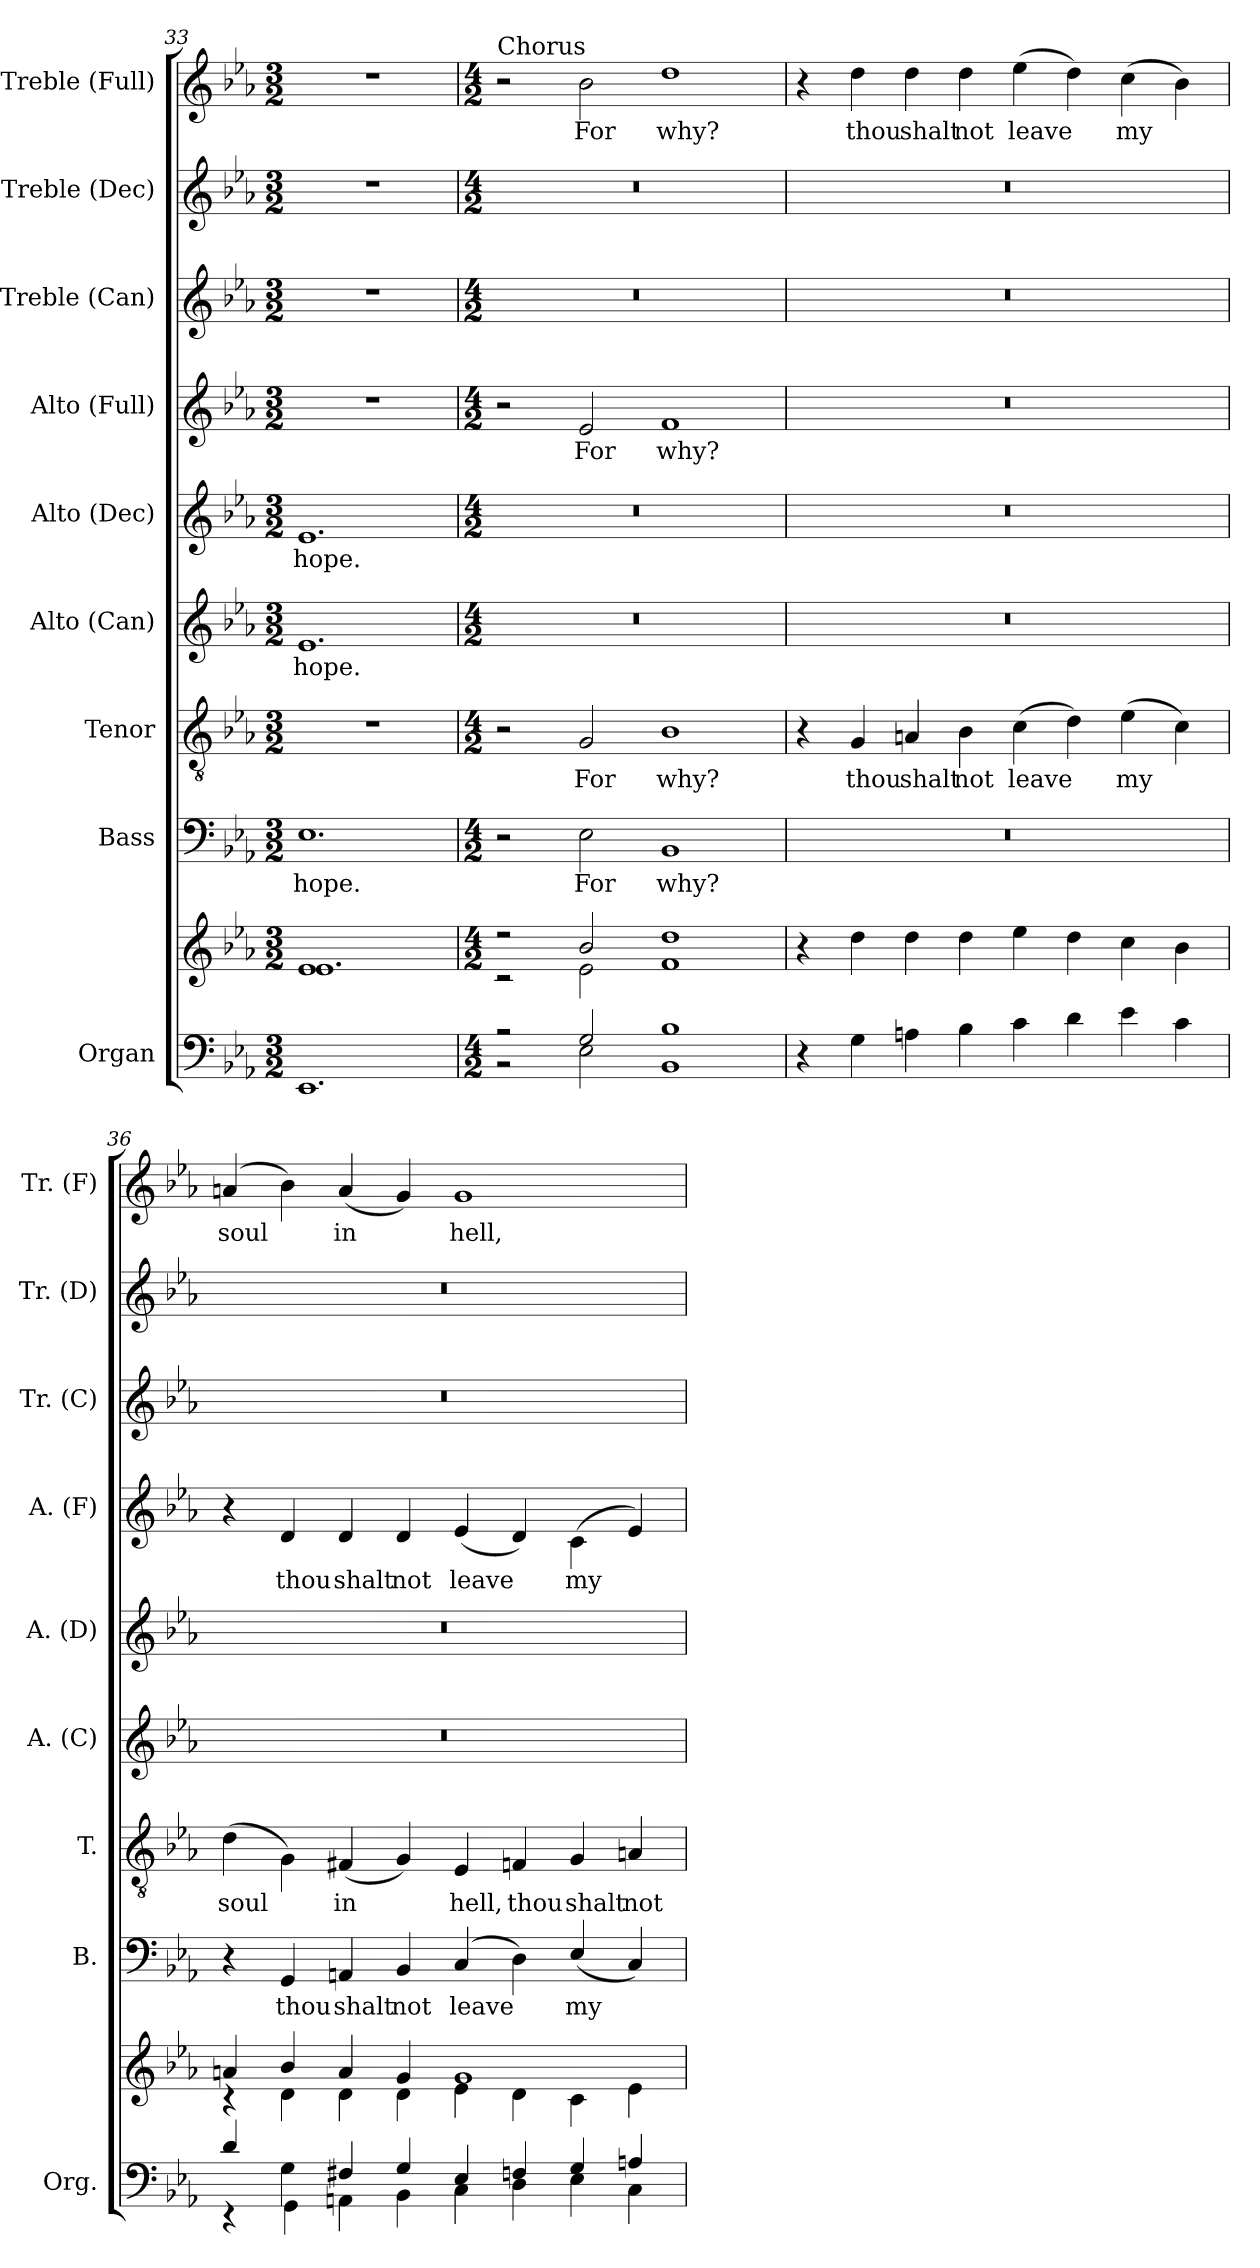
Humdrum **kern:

**kern	**kern	**kern	**text	**kern	**text	**kern	**text	**kern	**text	**kern	**text	**kern	**kern	**kern	**text
*part9	*part9	*part8	*part8	*part7	*part7	*part6	*part6	*part5	*part5	*part4	*part4	*part3	*part2	*part1	*part1
*staff10	*staff9	*staff8	*staff8	*staff7	*staff7	*staff6	*staff6	*staff5	*staff5	*staff4	*staff4	*staff3	*staff2	*staff1	*staff1
*I"Organ	*	*I"Bass	*	*I"Tenor	*	*I"Alto (Can)	*	*I"Alto (Dec)	*	*I"Alto (Full)	*	*I"Treble (Can)	*I"Treble (Dec)	*I"Treble (Full)	*
*I'Org.	*	*I'B.	*	*I'T.	*	*I'A. (C)	*	*I'A. (D)	*	*I'A. (F)	*	*I'Tr. (C)	*I'Tr. (D)	*I'Tr. (F)	*
*clefF4	*clefG2	*clefF4	*	*clefGv2	*	*clefG2	*	*clefG2	*	*clefG2	*	*clefG2	*clefG2	*clefG2	*
*	*	*	*	*ITrd7c12	*	*	*	*	*	*	*	*	*	*	*
*k[b-e-a-]	*k[b-e-a-]	*k[b-e-a-]	*	*k[b-e-a-]	*	*k[b-e-a-]	*	*k[b-e-a-]	*	*k[b-e-a-]	*	*k[b-e-a-]	*k[b-e-a-]	*k[b-e-a-]	*
*E-:	*E-:	*E-:	*	*E-:	*	*E-:	*	*E-:	*	*E-:	*	*E-:	*E-:	*E-:	*
*M3/2	*M3/2	*M3/2	*	*M3/2	*	*M3/2	*	*M3/2	*	*M3/2	*	*M3/2	*M3/2	*M3/2	*
=33	=33	=33	=33	=33	=33	=33	=33	=33	=33	=33	=33	=33	=33	=33	=33
*	*^	*	*	*	*	*	*	*	*	*	*	*	*	*	*
!	!	!	!	!LO:LY:b:color=#000000	!LO:N:vis=1	!	!	!	!	!	!	!	!	!	!	!
!	!	!	!	!	!	!	!	!LO:LY:b:color=#000000	!	!	!	!	!	!	!	!
!	!	!	!	!	!	!	!	!	!	!LO:LY:b:color=#000000	!LO:N:vis=1	!	!LO:N:vis=1	!LO:N:vis=1	!LO:N:vis=1	!
1.EE-i	1.e-i	1.e-i	1.E-i	hope.	1.r	.	1.e-i	hope.	1.e-i	hope.	1.r	.	1.r	1.r	1.r	.
!!LO:LB:g=z
=34	=34	=34	=34	=34	=34	=34	=34	=34	=34	=34	=34	=34	=34	=34	=34	=34
*M4/2	*M4/2	*	*M4/2	*	*M4/2	*	*M4/2	*	*M4/2	*	*M4/2	*	*M4/2	*M4/2	*M4/2	*
*^	*	*	*	*	*	*	*	*	*	*	*	*	*	*	*	*
!	!	!	!	!	!	!	!	!	!	!	!	!	!	!	!	!LO:TX:a:t=Chorus	!
!	!	!	!	!	!	!	!	!LO:N:vis=1	!	!LO:N:vis=1	!	!	!	!LO:N:vis=1	!LO:N:vis=1	!	!
2r	2r	2r	2r	2r	.	2r	.	0r	.	0r	.	2r	.	0r	0r	2r	.
!	!	!	!	!	!LO:LY:b:color=#000000	!	!	!	!	!	!	!	!	!	!	!	!
!	!	!	!	!	!	!	!LO:LY:b:color=#000000	!	!	!	!	!	!	!	!	!	!
!	!	!	!	!	!	!	!	!	!	!	!	!	!LO:LY:b:color=#000000	!	!	!	!
!	!	!	!	!	!	!	!	!	!	!	!	!	!	!	!	!	!LO:LY:b:color=#000000
2Gi/	2E-i\	2b-i/	2e-i\	2E-i\	For	2GGi/	For	.	.	.	.	2e-i/	For	.	.	2b-i\	For
!	!	!	!	!	!LO:LY:b:color=#000000	!	!	!	!	!	!	!	!	!	!	!	!
!	!	!	!	!	!	!	!LO:LY:b:color=#000000	!	!	!	!	!	!	!	!	!	!
!	!	!	!	!	!	!	!	!	!	!	!	!	!LO:LY:b:color=#000000	!	!	!	!
!	!	!	!	!	!	!	!	!	!	!	!	!	!	!	!	!	!LO:LY:b:color=#000000
1B-i	1BB-i	1ddi	1fi	1BB-i	why?	1BB-i	why?	.	.	.	.	1fi	why?	.	.	1ddi	why?
=35	=35	=35	=35	=35	=35	=35	=35	=35	=35	=35	=35	=35	=35	=35	=35	=35	=35
!	!	!	!	!LO:N:vis=1	!	!	!	!LO:N:vis=1	!	!LO:N:vis=1	!	!LO:N:vis=1	!	!LO:N:vis=1	!LO:N:vis=1	!	!
*v	*v	*	*	*	*	*	*	*	*	*	*	*	*	*	*	*	*
*	*v	*v	*	*	*	*	*	*	*	*	*	*	*	*	*	*
4r	4r	0r	.	4r	.	0r	.	0r	.	0r	.	0r	0r	4r	.
!	!	!	!	!	!LO:LY:b:color=#000000	!	!	!	!	!	!	!	!	!	!
!	!	!	!	!	!	!	!	!	!	!	!	!	!	!	!LO:LY:b:color=#000000
4Gi\	4ddi\	.	.	4GGi/	thou	.	.	.	.	.	.	.	.	4ddi\	thou
!	!	!	!	!	!LO:LY:b:color=#000000	!	!	!	!	!	!	!	!	!	!
!	!	!	!	!	!	!	!	!	!	!	!	!	!	!	!LO:LY:b:color=#000000
4Ani\	4ddi\	.	.	4AAni/	shalt	.	.	.	.	.	.	.	.	4ddi\	shalt
!	!	!	!	!	!LO:LY:b:color=#000000	!	!	!	!	!	!	!	!	!	!
!	!	!	!	!	!	!	!	!	!	!	!	!	!	!	!LO:LY:b:color=#000000
4B-i\	4ddi\	.	.	4BB-i\	not	.	.	.	.	.	.	.	.	4ddi\	not
!	!	!	!	!	!LO:LY:b:color=#000000	!	!	!	!	!	!	!	!	!	!
!	!	!	!	!	!	!	!	!	!	!	!	!	!	!	!LO:LY:b:color=#000000
4ci\	4ee-i\	.	.	(4Ci\	leave	.	.	.	.	.	.	.	.	(4ee-i\	leave
4di\	4ddi\	.	.	4Di\)	.	.	.	.	.	.	.	.	.	4ddi\)	.
!	!	!	!	!	!LO:LY:b:color=#000000	!	!	!	!	!	!	!	!	!	!
!	!	!	!	!	!	!	!	!	!	!	!	!	!	!	!LO:LY:b:color=#000000
4e-i\	4cci\	.	.	(4E-i\	my	.	.	.	.	.	.	.	.	(4cci\	my
4ci\	4b-i\	.	.	4Ci\)	.	.	.	.	.	.	.	.	.	4b-i\)	.
=36	=36	=36	=36	=36	=36	=36	=36	=36	=36	=36	=36	=36	=36	=36	=36
*^	*^	*	*	*	*	*	*	*	*	*	*	*	*	*	*
!	!	!	!	!	!	!	!LO:LY:b:color=#000000	!LO:N:vis=1	!	!LO:N:vis=1	!	!	!	!LO:N:vis=1	!LO:N:vis=1	!	!
!	!	!	!	!	!	!	!	!	!	!	!	!	!	!	!	!	!LO:LY:b:color=#000000
4di/	4r	4ani/	4r	4r	.	(4Di\	soul	0r	.	0r	.	4r	.	0r	0r	(4ani/	soul
!	!	!	!	!	!LO:LY:b:color=#000000	!	!	!	!	!	!	!	!	!	!	!	!
!	!	!	!	!	!	!	!	!	!	!	!	!	!LO:LY:b:color=#000000	!	!	!	!
4Gi\	4GGi\	4b-i/	4di\	4GGi/	thou	4GGi\)	.	.	.	.	.	4di/	thou	.	.	4b-i\)	.
!	!	!	!	!	!LO:LY:b:color=#000000	!	!	!	!	!	!	!	!	!	!	!	!
!	!	!	!	!	!	!	!LO:LY:b:color=#000000	!	!	!	!	!	!	!	!	!	!
!	!	!	!	!	!	!	!	!	!	!	!	!	!LO:LY:b:color=#000000	!	!	!	!
!	!	!	!	!	!	!	!	!	!	!	!	!	!	!	!	!	!LO:LY:b:color=#000000
4F#Xi/	4AAni\	4ai/	4di\	4AAni/	shalt	(4FF#Xi/	in	.	.	.	.	4di/	shalt	.	.	(4ai/	in
!	!	!	!	!	!LO:LY:b:color=#000000	!	!	!	!	!	!	!	!	!	!	!	!
!	!	!	!	!	!	!	!	!	!	!	!	!	!LO:LY:b:color=#000000	!	!	!	!
4Gi/	4BB-i\	4gi/	4di\	4BB-i/	not	4GGi/)	.	.	.	.	.	4di/	not	.	.	4gi/)	.
!	!	!	!	!	!LO:LY:b:color=#000000	!	!	!	!	!	!	!	!	!	!	!	!
!	!	!	!	!	!	!	!LO:LY:b:color=#000000	!	!	!	!	!	!	!	!	!	!
!	!	!	!	!	!	!	!	!	!	!	!	!	!LO:LY:b:color=#000000	!	!	!	!
!	!	!	!	!	!	!	!	!	!	!	!	!	!	!	!	!	!LO:LY:b:color=#000000
4E-i/	4Ci\	1gi	4e-i\	(4Ci/	leave	4EE-i/	hell,	.	.	.	.	(4e-i/	leave	.	.	1gi	hell,
!	!	!	!	!	!	!	!LO:LY:b:color=#000000	!	!	!	!	!	!	!	!	!	!
4Fni/	4Di\	.	4di\	4Di\)	.	4FFni/	thou	.	.	.	.	4di/)	.	.	.	.	.
!	!	!	!	!	!LO:LY:b:color=#000000	!	!	!	!	!	!	!	!	!	!	!	!
!	!	!	!	!	!	!	!LO:LY:b:color=#000000	!	!	!	!	!	!	!	!	!	!
!	!	!	!	!	!	!	!	!	!	!	!	!	!LO:LY:b:color=#000000	!	!	!	!
4Gi/	4E-i\	.	4ci\	(4E-i/	my	4GGi/	shalt	.	.	.	.	(4ci\	my	.	.	.	.
!	!	!	!	!	!	!	!LO:LY:b:color=#000000	!	!	!	!	!	!	!	!	!	!
4Ani/	4Ci\	.	4e-i\	4Ci/)	.	4AAni/	not	.	.	.	.	4e-i/)	.	.	.	.	.
*v	*v	*	*	*	*	*	*	*	*	*	*	*	*	*	*	*	*
*	*v	*v	*	*	*	*	*	*	*	*	*	*	*	*	*	*
=	=	=	=	=	=	=	=	=	=	=	=	=	=	=	=
*-	*-	*-	*-	*-	*-	*-	*-	*-	*-	*-	*-	*-	*-	*-	*-
